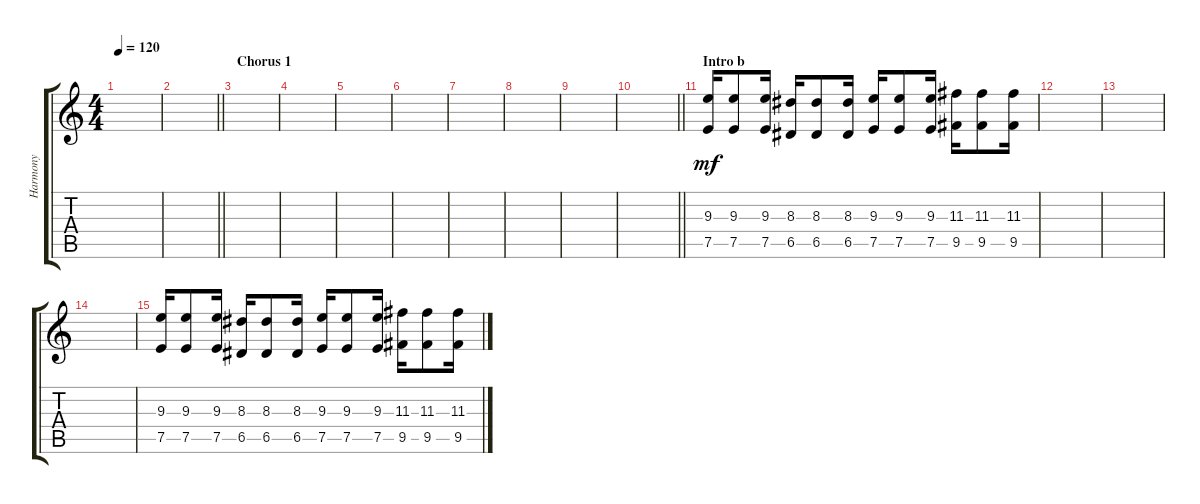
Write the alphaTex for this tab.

\track ("Harmony" "Harmony") {instrument distortionguitar}
\staff {score tabs}
\tuning (E4 B3 G3 D3 A2 E2) {hide}
\ts (4 4)
\tempo 120
\clef g2
\ks c
|
\barLineRight lightlight
|
\section ("" "Chorus 1")
|
|
|
|
|
|
|
\barLineRight lightlight
|
\section ("" "Intro b")
(9.3 7.5).16{dy mf} (9.3 7.5).8 (9.3 7.5).16 (8.3 6.5).16 (8.3 6.5).8 (8.3 6.5).16 (9.3 7.5).16 (9.3 7.5).8 (9.3 7.5).16 (11.3 9.5).16 (11.3 9.5).8 (11.3 9.5).16 |
|
|
|
(9.3 7.5).16 (9.3 7.5).8 (9.3 7.5).16 (8.3 6.5).16 (8.3 6.5).8 (8.3 6.5).16 (9.3 7.5).16 (9.3 7.5).8 (9.3 7.5).16 (11.3 9.5).16 (11.3 9.5).8 (11.3 9.5).16
